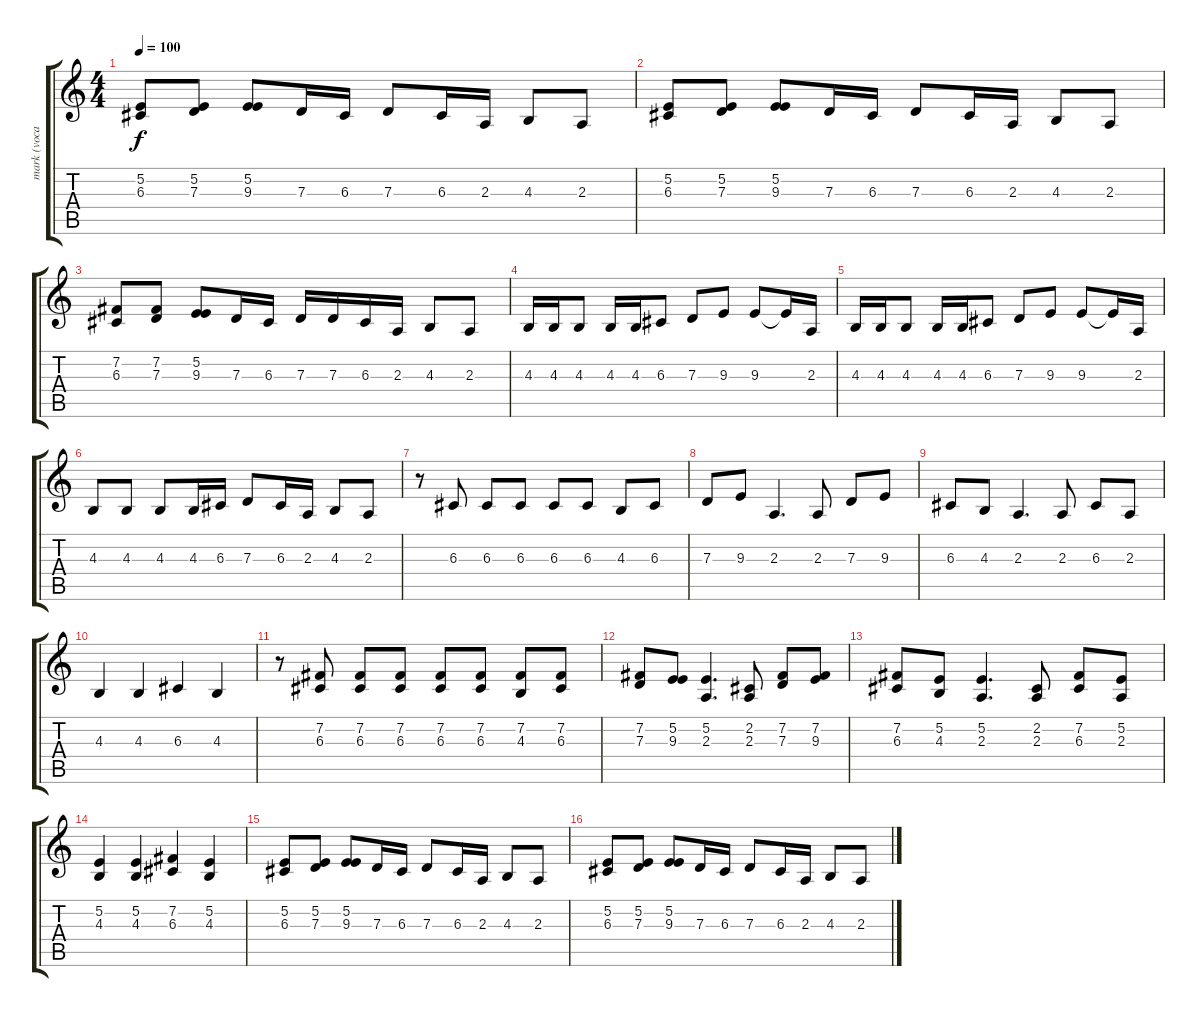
\track ("mark (vocals)" "mark (voca") {instrument tenorsax}
\staff {score tabs}
\tuning (E4 B3 G3 D3 A2 E2) {hide}
\ts (4 4)
\tempo 100
\clef g2
\ks c
(5.2 6.3).8{dy f} (5.2 7.3).8 (5.2 9.3).8 7.3.16 6.3.16 7.3.8 6.3.16 2.3.16 4.3.8 2.3.8 |
(5.2 6.3).8 (5.2 7.3).8 (5.2 9.3).8 7.3.16 6.3.16 7.3.8 6.3.16 2.3.16 4.3.8 2.3.8 |
(7.2 6.3).8 (7.2 7.3).8 (5.2 9.3).8 7.3.16 6.3.16 7.3.16 7.3.16 6.3.16 2.3.16 4.3.8 2.3.8 |
4.3.16 4.3.16 4.3.8 4.3.16 4.3.16 6.3.8 7.3.8 9.3.8 9.3.8 9.3{t}.16 2.3.16 |
4.3.16 4.3.16 4.3.8 4.3.16 4.3.16 6.3.8 7.3.8 9.3.8 9.3.8 9.3{t}.16 2.3.16 |
4.3.8 4.3.8 4.3.8 4.3.16 6.3.16 7.3.8 6.3.16 2.3.16 4.3.8 2.3.8 |
r.8 6.3.8 6.3.8 6.3.8 6.3.8 6.3.8 4.3.8 6.3.8 |
7.3.8 9.3.8 2.3.4{d} 2.3.8 7.3.8 9.3.8 |
6.3.8 4.3.8 2.3.4{d} 2.3.8 6.3.8 2.3.8 |
4.3.4 4.3.4 6.3.4 4.3.4 |
r.8 (7.2 6.3).8 (7.2 6.3).8 (7.2 6.3).8 (7.2 6.3).8 (7.2 6.3).8 (7.2 4.3).8 (7.2 6.3).8 |
(7.2 7.3).8 (5.2 9.3).8 (5.2 2.3).4{d} (2.2 2.3).8 (7.2 7.3).8 (7.2 9.3).8 |
(7.2 6.3).8 (5.2 4.3).8 (5.2 2.3).4{d} (2.2 2.3).8 (7.2 6.3).8 (5.2 2.3).8 |
(5.2 4.3).4 (5.2 4.3).4 (7.2 6.3).4 (5.2 4.3).4 |
(5.2 6.3).8 (5.2 7.3).8 (5.2 9.3).8 7.3.16 6.3.16 7.3.8 6.3.16 2.3.16 4.3.8 2.3.8 |
(5.2 6.3).8 (5.2 7.3).8 (5.2 9.3).8 7.3.16 6.3.16 7.3.8 6.3.16 2.3.16 4.3.8 2.3.8
